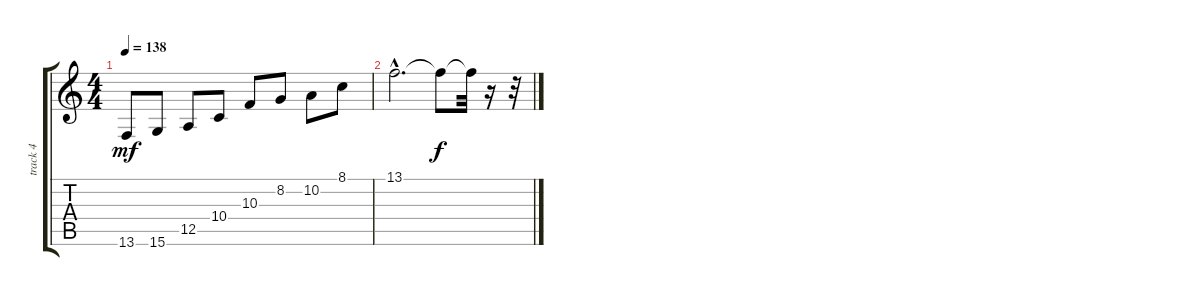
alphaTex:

\track ("track 4 " "track 4 ") {instrument electricgrandpiano}
\staff {score tabs}
\tuning (E4 B3 G3 D3 A2 E2) {hide}
\ts (4 4)
\tempo 138
\clef g2
\ks c
13.6.8{dy mf} 15.6.8 12.5.8 10.4.8 10.3.8 8.2.8 10.2.8 8.1.8 |
13.1{hac}.2{d} 13.1{t}.8{dy f} 13.1{t}.32 r.16 r.32
